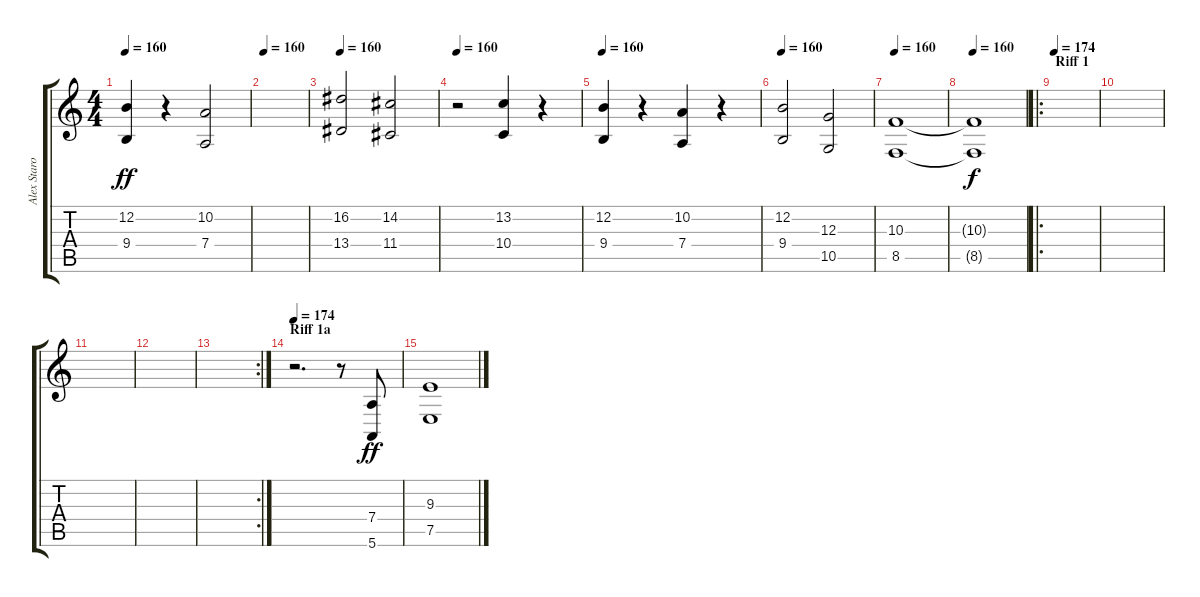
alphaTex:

\track ("Alex Staropoli (Key 5)" "Alex Staro") {instrument brasssection}
\staff {score tabs}
\tuning (E4 B3 G3 D3 A2 E2) {hide}
\ts (4 4)
\tempo 160
\clef g2
\ks c
(12.2 9.4).4{dy ff} r.4 (10.2 7.4).2 |
\tempo 160
|
\tempo 160
(16.2 13.4).2 (14.2 11.4).2 |
\tempo 160
r.2 (13.2 10.4).4 r.4 |
\tempo 160
(12.2 9.4).4 r.4 (10.2 7.4).4 r.4 |
\tempo 160
(12.2 9.4).2 (12.3 10.5).2 |
\tempo 160
(10.3 8.5).1 |
\tempo 160
(10.3{t} 8.5{t}).1{dy f} |
\ro
\section ("" "Riff 1")
\tempo 174
|
|
|
|
\rc 2
|
\section ("" "Riff 1a")
\tempo 174
r.2{d} r.8 (7.4 5.6).8{dy ff} |
(9.3 7.5).1
